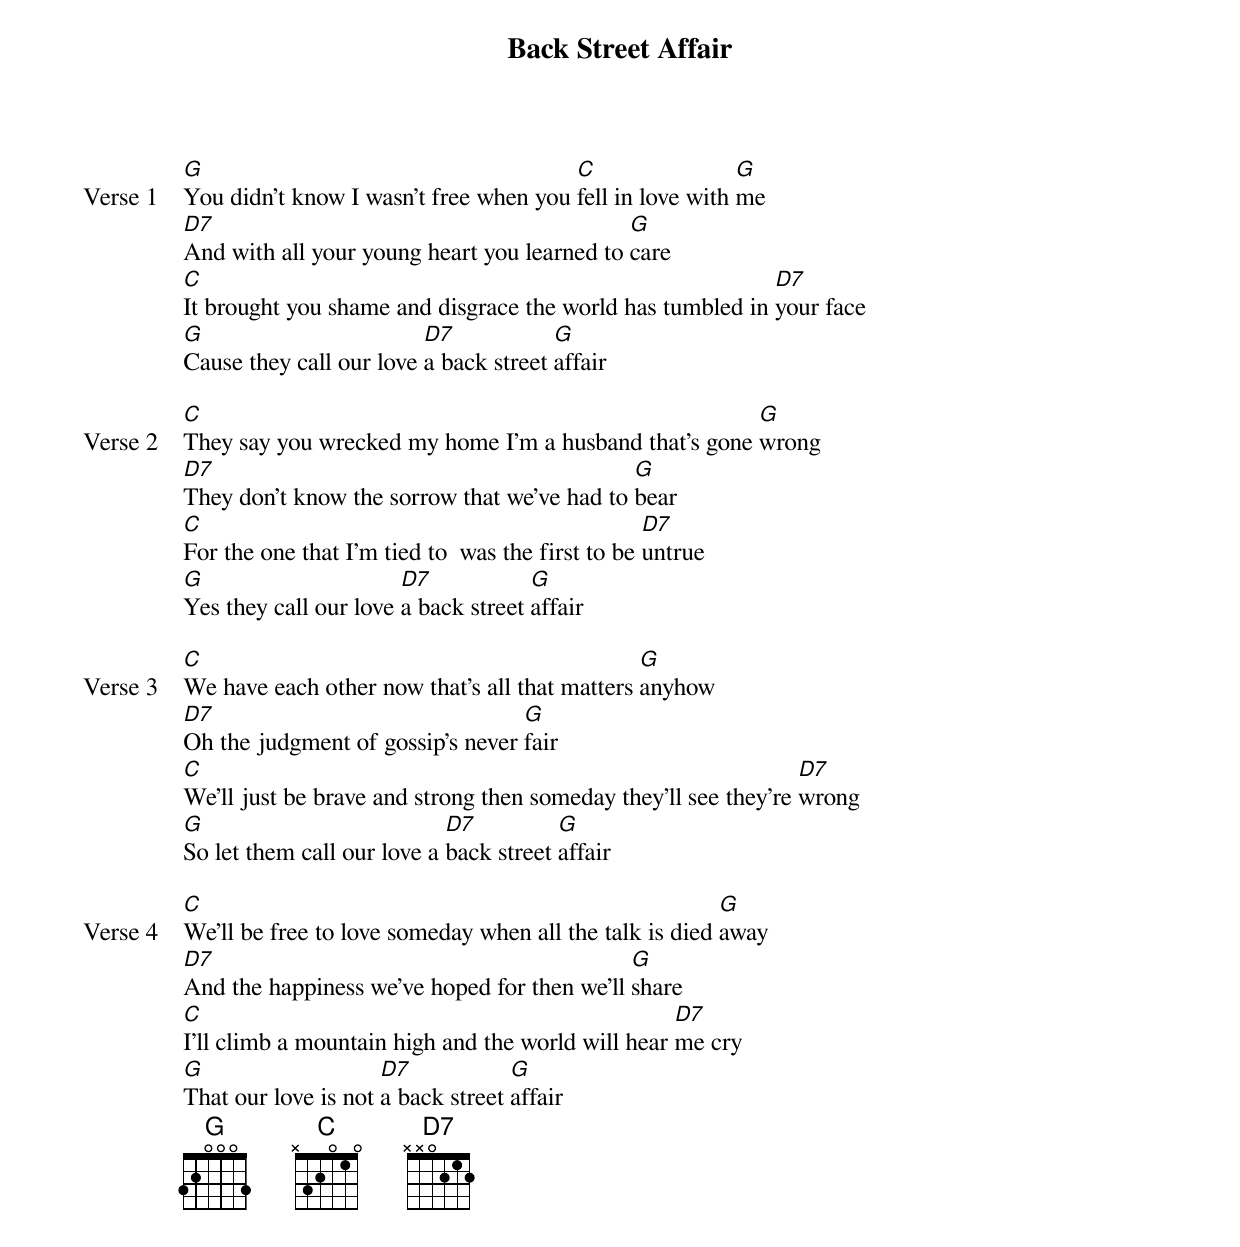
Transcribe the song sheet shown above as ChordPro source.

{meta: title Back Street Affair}
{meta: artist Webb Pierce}
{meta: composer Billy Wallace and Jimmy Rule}

{start_of_verse: Verse 1}
[G]You didn't know I wasn't free when you [C]fell in love with [G]me
[D7]And with all your young heart you learned to [G]care
[C]It brought you shame and disgrace the world has tumbled in [D7]your face
[G]Cause they call our love [D7]a back street [G]affair
{end_of_verse}

{start_of_verse: Verse 2}
[C]They say you wrecked my home I'm a husband that's gone [G]wrong
[D7]They don't know the sorrow that we've had to [G]bear
[C]For the one that I'm tied to  was the first to be [D7]untrue
[G]Yes they call our love [D7]a back street [G]affair
{end_of_verse}

{start_of_verse: Verse 3}
[C]We have each other now that's all that matters [G]anyhow
[D7]Oh the judgment of gossip's never [G]fair
[C]We'll just be brave and strong then someday they'll see they're [D7]wrong
[G]So let them call our love a [D7]back street [G]affair
{end_of_verse}

{start_of_verse: Verse 4}
[C]We'll be free to love someday when all the talk is died [G]away
[D7]And the happiness we've hoped for then we'll [G]share
[C]I'll climb a mountain high and the world will hear [D7]me cry
[G]That our love is not [D7]a back street [G]affair
{end_of_verse}
